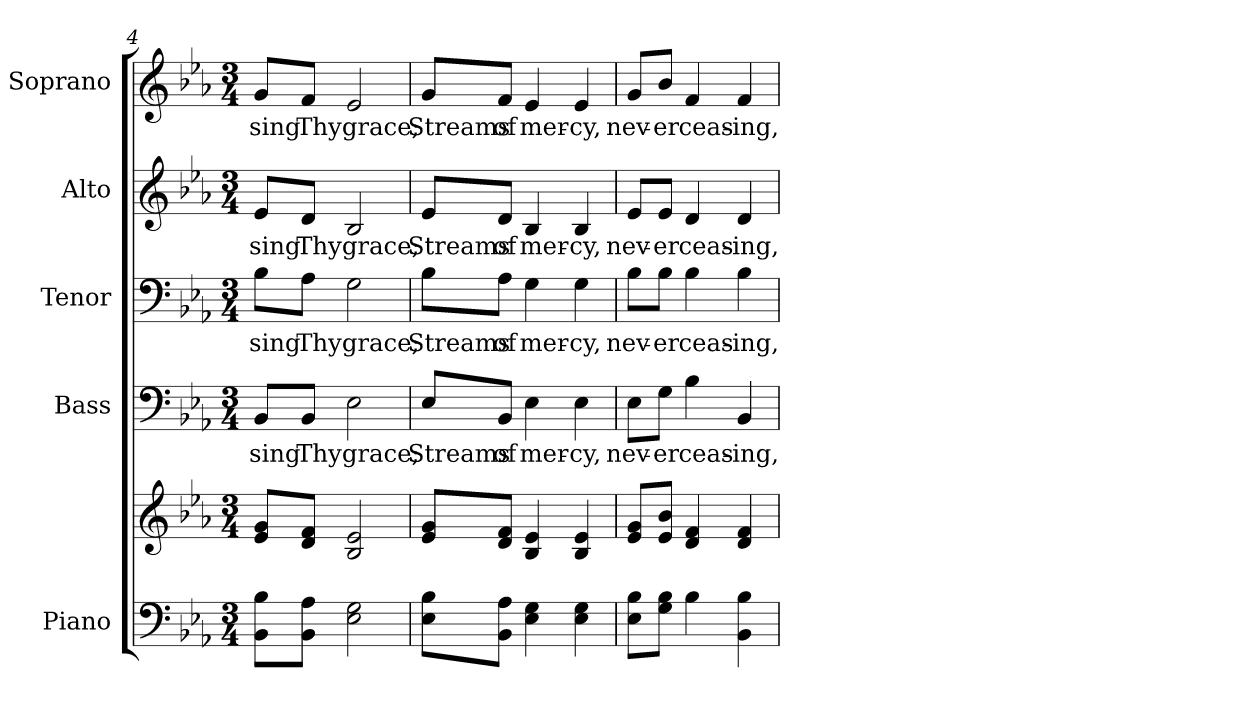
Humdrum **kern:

**kern	**kern	**kern	**text	**kern	**text	**kern	**text	**kern	**text
*part5	*part5	*part4	*part4	*part3	*part3	*part2	*part2	*part1	*part1
*staff6	*staff5	*staff4	*staff4	*staff3	*staff3	*staff2	*staff2	*staff1	*staff1
*I"Piano	*	*I"Bass	*	*I"Tenor	*	*I"Alto	*	*I"Soprano	*
*I'Pno.	*	*I'B.	*	*I'T.	*	*I'A.	*	*I'S.	*
*clefF4	*clefG2	*clefF4	*	*clefF4	*	*clefG2	*	*clefG2	*
*k[b-e-a-]	*k[b-e-a-]	*k[b-e-a-]	*	*k[b-e-a-]	*	*k[b-e-a-]	*	*k[b-e-a-]	*
*E-:	*E-:	*E-:	*	*E-:	*	*E-:	*	*E-:	*
*M3/4	*M3/4	*M3/4	*	*M3/4	*	*M3/4	*	*M3/4	*
=4	=4	=4	=4	=4	=4	=4	=4	=4	=4
!	!	!	!LO:LY:b:color=#000000	!	!	!	!	!	!
!	!	!	!	!	!LO:LY:b:color=#000000	!	!	!	!
!	!	!	!	!	!	!	!LO:LY:b:color=#000000	!	!
!	!	!	!	!	!	!	!	!	!LO:LY:b:color=#000000
8BB-i\ 8B-iL	8e-i/ 8giL	8BB-i/L	sing	8B-i\L	sing	8e-i/L	sing	8gi/L	sing
!	!	!	!LO:LY:b:color=#000000	!	!	!	!	!	!
!	!	!	!	!	!LO:LY:b:color=#000000	!	!	!	!
!	!	!	!	!	!	!	!LO:LY:b:color=#000000	!	!
!	!	!	!	!	!	!	!	!	!LO:LY:b:color=#000000
8BB-i\ 8A-iJ	8di/ 8fiJ	8BB-i/J	Thy	8A-i\J	Thy	8di/J	Thy	8fi/J	Thy
!	!	!	!LO:LY:b:color=#000000	!	!	!	!	!	!
!	!	!	!	!	!LO:LY:b:color=#000000	!	!	!	!
!	!	!	!	!	!	!	!LO:LY:b:color=#000000	!	!
!	!	!	!	!	!	!	!	!	!LO:LY:b:color=#000000
2E-i\ 2Gi	2B-i/ 2e-i	2E-i\	grace;	2Gi\	grace;	2B-i/	grace;	2e-i/	grace;
!!LO:PB:g=z
=5	=5	=5	=5	=5	=5	=5	=5	=5	=5
!	!	!	!LO:LY:b:color=#000000	!	!	!	!	!	!
!	!	!	!	!	!LO:LY:b:color=#000000	!	!	!	!
!	!	!	!	!	!	!	!LO:LY:b:color=#000000	!	!
!	!	!	!	!	!	!	!	!	!LO:LY:b:color=#000000
8E-i\ 8B-iL	8e-i/ 8giL	8E-i/L	Streams	8B-i\L	Streams	8e-i/L	Streams	8gi/L	Streams
!	!	!	!LO:LY:b:color=#000000	!	!	!	!	!	!
!	!	!	!	!	!LO:LY:b:color=#000000	!	!	!	!
!	!	!	!	!	!	!	!LO:LY:b:color=#000000	!	!
!	!	!	!	!	!	!	!	!	!LO:LY:b:color=#000000
8BB-i\ 8A-iJ	8di/ 8fiJ	8BB-i/J	of	8A-i\J	of	8di/J	of	8fi/J	of
!	!	!	!LO:LY:b:color=#000000	!	!	!	!	!	!
!	!	!	!	!	!LO:LY:b:color=#000000	!	!	!	!
!	!	!	!	!	!	!	!LO:LY:b:color=#000000	!	!
!	!	!	!	!	!	!	!	!	!LO:LY:b:color=#000000
4E-i\ 4Gi	4B-i/ 4e-i	4E-i\	mer-	4Gi\	mer-	4B-i/	mer-	4e-i/	mer-
!	!	!	!LO:LY:b:color=#000000	!	!	!	!	!	!
!	!	!	!	!	!LO:LY:b:color=#000000	!	!	!	!
!	!	!	!	!	!	!	!LO:LY:b:color=#000000	!	!
!	!	!	!	!	!	!	!	!	!LO:LY:b:color=#000000
4E-i\ 4Gi	4B-i/ 4e-i	4E-i\	-cy,	4Gi\	-cy,	4B-i/	-cy,	4e-i/	-cy,
=6	=6	=6	=6	=6	=6	=6	=6	=6	=6
!	!	!	!LO:LY:b:color=#000000	!	!	!	!	!	!
!	!	!	!	!	!LO:LY:b:color=#000000	!	!	!	!
!	!	!	!	!	!	!	!LO:LY:b:color=#000000	!	!
!	!	!	!	!	!	!	!	!	!LO:LY:b:color=#000000
8E-i\ 8B-iL	8e-i/ 8giL	8E-i\L	nev-	8B-i\L	nev-	8e-i/L	nev-	8gi/L	nev-
!	!	!	!LO:LY:b:color=#000000	!	!	!	!	!	!
!	!	!	!	!	!LO:LY:b:color=#000000	!	!	!	!
!	!	!	!	!	!	!	!LO:LY:b:color=#000000	!	!
!	!	!	!	!	!	!	!	!	!LO:LY:b:color=#000000
8Gi\ 8B-iJ	8e-i/ 8b-iJ	8Gi\J	-er	8B-i\J	-er	8e-i/J	-er	8b-i/J	-er
!	!	!	!LO:LY:b:color=#000000	!	!	!	!	!	!
!	!	!	!	!	!LO:LY:b:color=#000000	!	!	!	!
!	!	!	!	!	!	!	!LO:LY:b:color=#000000	!	!
!	!	!	!	!	!	!	!	!	!LO:LY:b:color=#000000
4B-i\	4di/ 4fi	4B-i\	ceas-	4B-i\	ceas-	4di/	ceas-	4fi/	ceas-
!	!	!	!LO:LY:b:color=#000000	!	!	!	!	!	!
!	!	!	!	!	!LO:LY:b:color=#000000	!	!	!	!
!	!	!	!	!	!	!	!LO:LY:b:color=#000000	!	!
!	!	!	!	!	!	!	!	!	!LO:LY:b:color=#000000
4BB-i\ 4B-i	4di/ 4fi	4BB-i/	-ing,	4B-i\	-ing,	4di/	-ing,	4fi/	-ing,
=	=	=	=	=	=	=	=	=	=
*-	*-	*-	*-	*-	*-	*-	*-	*-	*-
